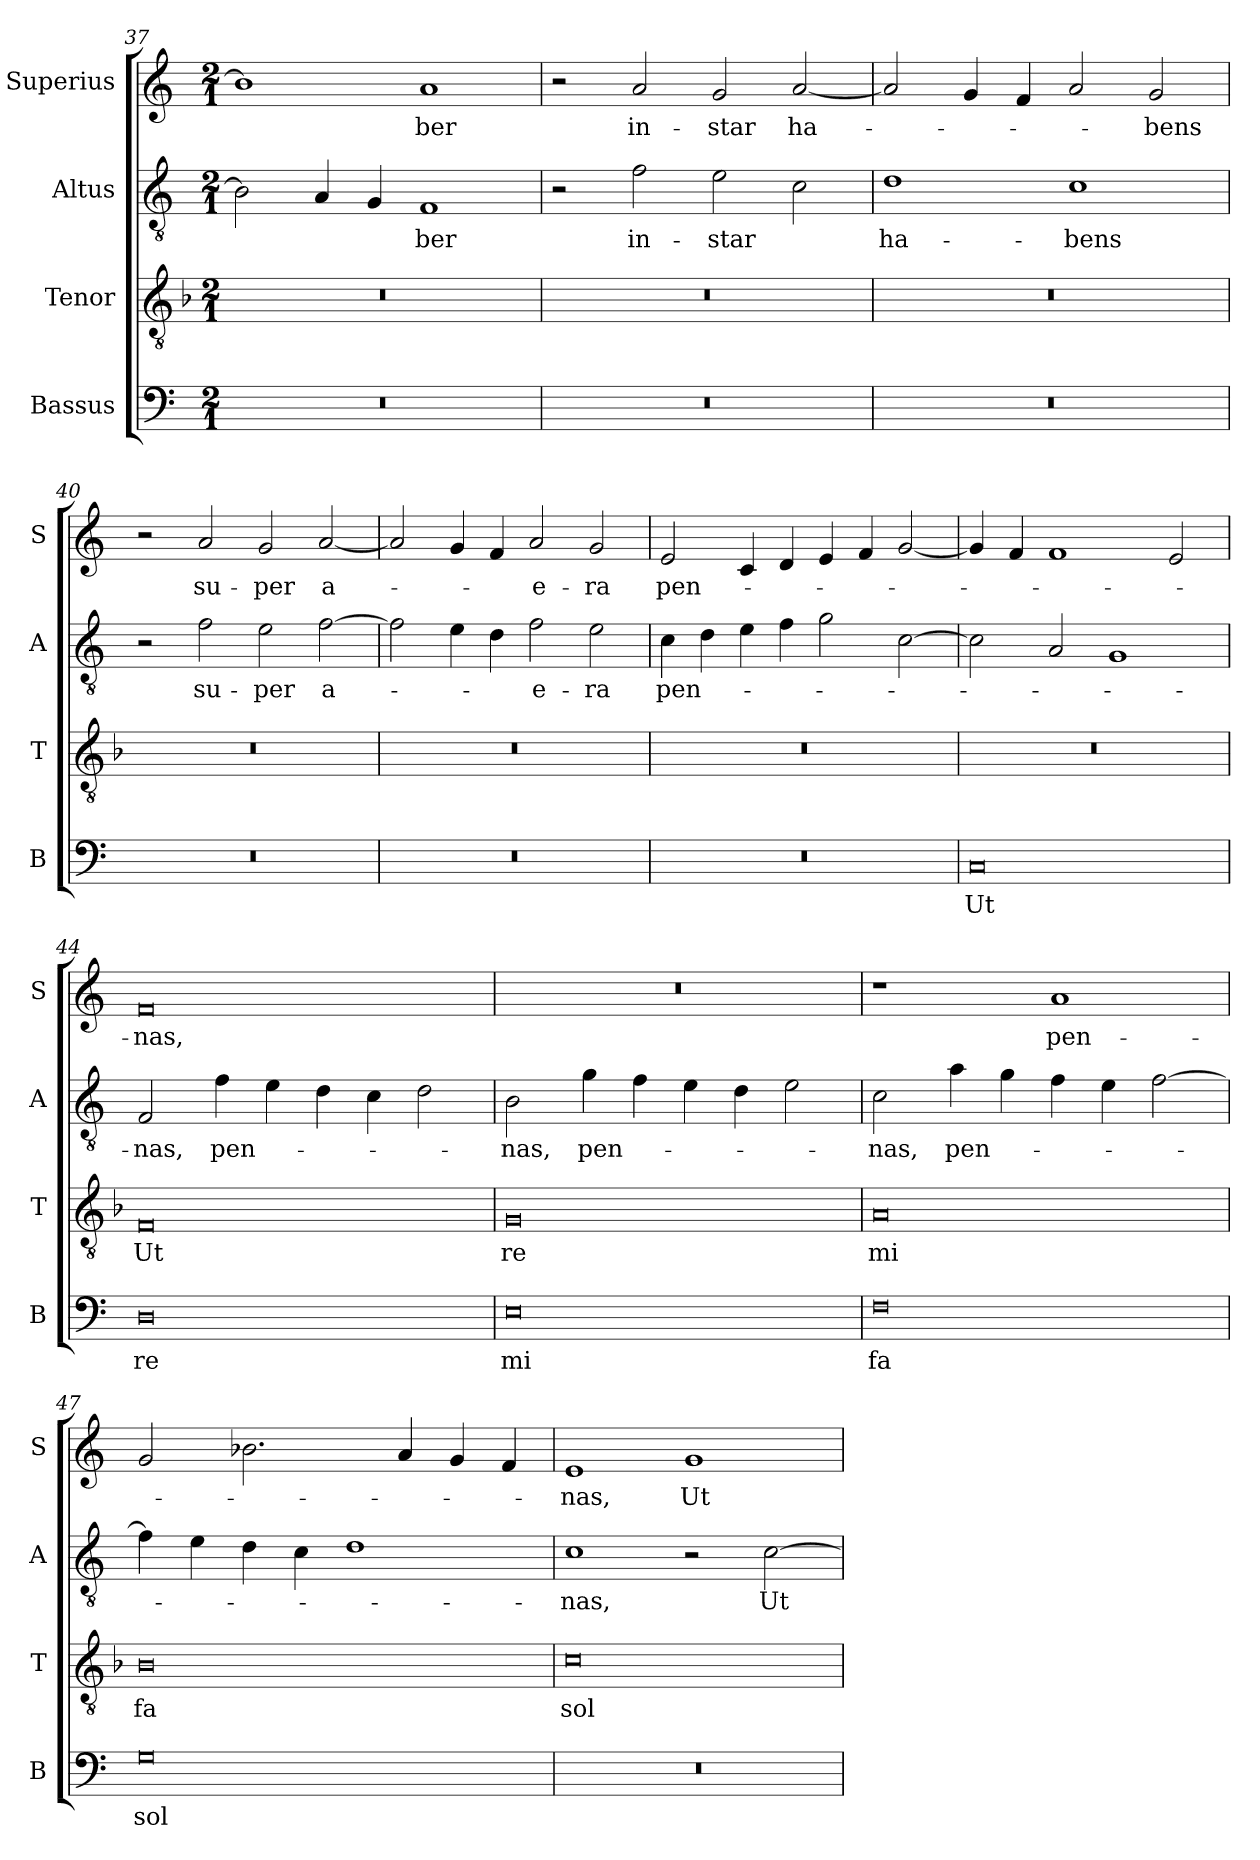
**kern	**text	**kern	**text	**kern	**text	**kern	**text
*part4	*part4	*part3	*part3	*part2	*part2	*part1	*part1
*staff4	*staff4	*staff3	*staff3	*staff2	*staff2	*staff1	*staff1
*I"Bassus	*	*I"Tenor	*	*I"Altus	*	*I"Superius	*
*I'B	*	*I'T	*	*I'A	*	*I'S	*
*clefF4	*	*clefGv2	*	*clefGv2	*	*clefG2	*
*k[]	*	*k[b-]	*	*k[]	*	*k[]	*
*M2/1	*	*M2/1	*	*M2/1	*	*M2/1	*
=37	=37	=37	=37	=37	=37	=37	=37
0r	.	0r	.	2B-\]	.	1b-]	.
.	.	.	.	4A/	.	.	.
.	.	.	.	4G/	.	.	.
.	.	.	.	1F	-ber	1a	-ber
=38	=38	=38	=38	=38	=38	=38	=38
0r	.	0r	.	2r	.	2r	.
.	.	.	.	2f\	in-	2a/	in-
.	.	.	.	2e\	-star	2g/	-star
.	.	.	.	2c\	.	[2a/	ha-
=39	=39	=39	=39	=39	=39	=39	=39
0r	.	0r	.	1d	ha-	2a/]	.
.	.	.	.	.	.	4g/	.
.	.	.	.	.	.	4f/	.
.	.	.	.	1c	-bens	2a/	.
.	.	.	.	.	.	2g/	-bens
=40	=40	=40	=40	=40	=40	=40	=40
0r	.	0r	.	2r	.	2r	.
.	.	.	.	2f\	su-	2a/	su-
.	.	.	.	2e\	-per	2g/	-per
.	.	.	.	[2f\	a-	[2a/	a-
=41	=41	=41	=41	=41	=41	=41	=41
0r	.	0r	.	2f\]	.	2a/]	.
.	.	.	.	4e\	.	4g/	.
.	.	.	.	4d\	.	4f/	.
.	.	.	.	2f\	e-	2a/	e-
.	.	.	.	2e\	-ra	2g/	-ra
=42	=42	=42	=42	=42	=42	=42	=42
0r	.	0r	.	4c\	pen-	2e/	pen-
.	.	.	.	4d\	.	.	.
.	.	.	.	4e\	.	4c/	.
.	.	.	.	4f\	.	4d/	.
.	.	.	.	2g\	.	4e/	.
.	.	.	.	.	.	4f/	.
.	.	.	.	[2c\	.	[2g/	.
=43	=43	=43	=43	=43	=43	=43	=43
0C	Ut	0r	.	2c\]	.	4g/]	.
.	.	.	.	.	.	4f/	.
.	.	.	.	2A/	.	1f	.
.	.	.	.	1G	.	.	.
.	.	.	.	.	.	2e/	.
=44	=44	=44	=44	=44	=44	=44	=44
0D	re	0F	Ut	2F/	-nas,	0f	-nas,
.	.	.	.	4f\	pen-	.	.
.	.	.	.	4e\	.	.	.
.	.	.	.	4d\	.	.	.
.	.	.	.	4c\	.	.	.
.	.	.	.	2d\	.	.	.
=45	=45	=45	=45	=45	=45	=45	=45
0E	mi	0G	re	2B\	-nas,	0r	.
.	.	.	.	4g\	pen-	.	.
.	.	.	.	4f\	.	.	.
.	.	.	.	4e\	.	.	.
.	.	.	.	4d\	.	.	.
.	.	.	.	2e\	.	.	.
=46	=46	=46	=46	=46	=46	=46	=46
0F	fa	0A	mi	2c\	-nas,	1r	.
.	.	.	.	4a\	pen-	.	.
.	.	.	.	4g\	.	.	.
.	.	.	.	4f\	.	1a	pen-
.	.	.	.	4e\	.	.	.
.	.	.	.	[2f\	.	.	.
=47	=47	=47	=47	=47	=47	=47	=47
0G	sol	0B-	fa	4f\]	.	2g/	.
.	.	.	.	4e\	.	.	.
.	.	.	.	4d\	.	2.b-X\	.
.	.	.	.	4c\	.	.	.
.	.	.	.	1d	.	.	.
.	.	.	.	.	.	4a/	.
.	.	.	.	.	.	4g/	.
.	.	.	.	.	.	4f/	.
=48	=48	=48	=48	=48	=48	=48	=48
0r	.	0c	sol	1c	-nas,	1e	-nas,
.	.	.	.	2r	.	1g	Ut
.	.	.	.	[2c\	Ut	.	.
=	=	=	=	=	=	=	=
*-	*-	*-	*-	*-	*-	*-	*-
